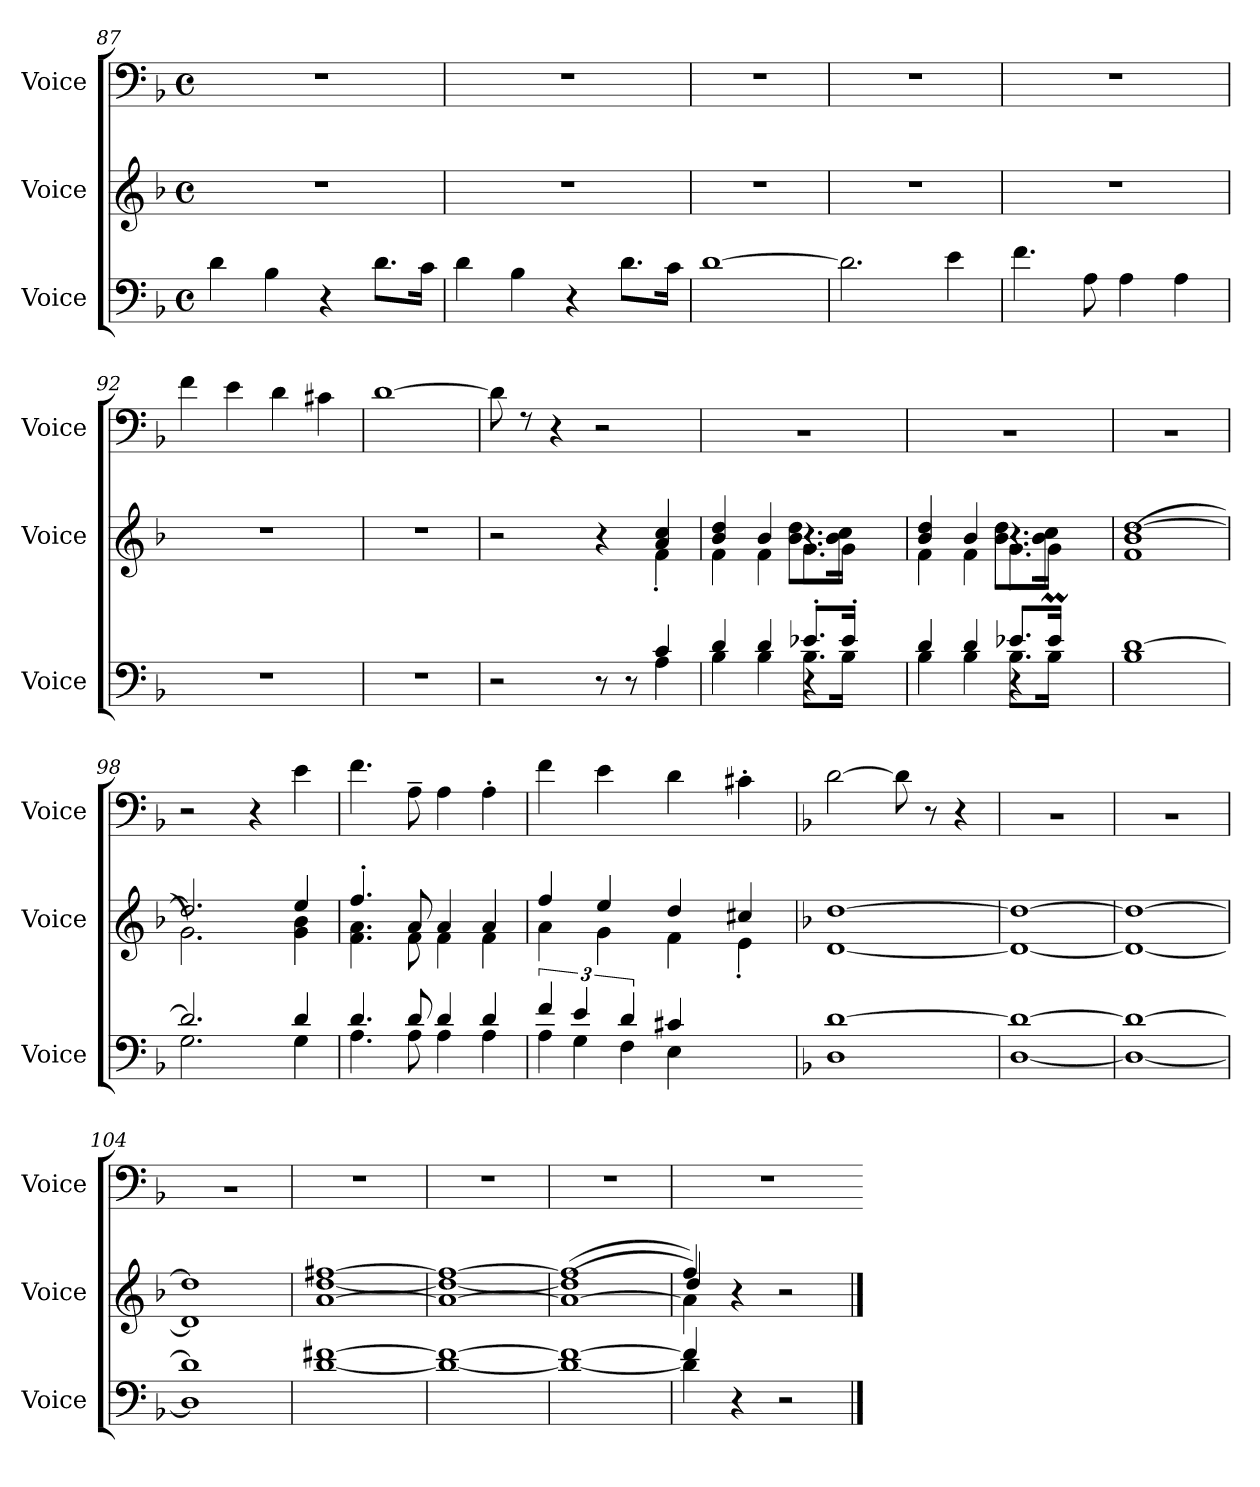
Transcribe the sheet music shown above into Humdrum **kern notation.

**kern	**kern	**kern
*part3	*part2	*part1
*staff3	*staff2	*staff1
*I"Voice	*I"Voice	*I"Voice
*I'Voice	*I'Voice	*I'Voice
!!LO:LB:g=z
*clefF4	*clefG2	*clefF4
*k[b-]	*k[b-]	*k[b-]
*M4/4	*M4/4	*M4/4
*met(c)	*met(c)	*met(c)
=87	=87	=87
4d\	1r	1r
4B-\	.	.
4r	.	.
8.d\L	.	.
16c\Jk	.	.
=88	=88	=88
4d\	1r	1r
4B-\	.	.
4r	.	.
8.d\L	.	.
16c\Jk	.	.
=89	=89	=89
[>1d	1r	1r
=90	=90	=90
2.d\]	1r	1r
4e\	.	.
=91	=91	=91
4.f\	1r	1r
8A\	.	.
4A\	.	.
4A\	.	.
!!LO:LB:g=z
=92	=92	=92
1rF	1rdd	4f\
.	.	4e\
.	.	4d\
.	.	4c#X\
=93	=93	=93
1rF	1rdd	[>1d
=94	=94	=94
*^	*^	*
2rE	2.ryy	2r	2.ryy	8d\]
.	.	.	.	8rE
.	.	.	.	4r
8r	.	4r	.	2r
8r	.	.	.	.
4A\	4c/	4a/ 4cc/	4f'<\	.
=95	=95	=95	=95	=95
*	*^	*	*^	*
4d/	4B-\	2ryy	4b-/ 4dd/	4f\	2ryy	1rE
4d/	4B-\	.	4b-/	4f\	.	.
8.e-X'>/L	4r	8.B-\L	4r	8.g\L	8.b-\ 8.dd\L	.
16e-'>/Jk	.	16B-\Jk	.	16g\Jk	16b-\ 16cc\Jk	.
4ryy	4ryy	4ryy	4ryy	4ryy	4ryy	.
=96	=96	=96	=96	=96	=96	=96
4d/	4B-\	2ryy	4b-/ 4dd/	4f\	2ryy	1rE
4d/	4B-\	.	4b-/	4f\	.	.
8.e-X/L	4r	8.B-\L	4r	8.g'<\L	8.b-\ 8.dd\L	.
16e-M/Jk	.	16B-\Jk	.	16g\Jk	16b-\ 16cc\Jk	.
4ryy	4ryy	4ryy	4ryy	4ryy	4ryy	.
*	*v	*v	*	*	*	*
!!LO:LB:g=z
=97	=97	=97	=97	=97	=97
[>1d	1B-	[>1dd	1b-	(<1f	1rE
*	*	*	*v	*v	*
=98	=98	=98	=98	=98
2.d/]	2.G\	2.dd/]	2.g\)	2rE
.	.	.	.	4r
4d/	4G\	4ee/	4g\ 4b-\	4e\
=99	=99	=99	=99	=99
4.d/	4.A\	4.ff'>/	4.f\ 4.a\	4.f\
8d/	8A\	8a/	8f\	8A~<\
4d/	4A\	4a/	4f\	4A\
4d/	4A\	4a/	4f\	4A'<\
=100	=100	=100	=100	=100
*^	*^	*	*	*
*	*	*^	*	*	*	*
6f/	4A\	6ryy	3ryy	2ryy	4ff/	4a\	4f\
6e/	.	4G\	.	.	.	.	.
.	4ryy	.	.	.	4ee/	4g\	4e\
6d/	.	.	4F\	.	.	.	.
.	.	4ryy	.	.	.	.	.
4c#X/	2ryy	.	.	4E\	4dd/	4f\	4d\
.	.	.	4ryy	.	.	.	.
.	.	3ryy	.	.	.	.	.
4ryy	.	.	.	4ryy	4cc#X/	4e'<\	4c#X'<\
.	.	.	6ryy	.	.	.	.
*v	*v	*v	*v	*v	*	*	*
!!LO:PB:g=z
=101	=101	=101	=101
*k[b-]	*k[b-]	*	*k[b-]
*^	*	*	*
[>1d	1D	[>1dd	[<1d	[>2d\
.	.	.	.	8d\]
.	.	.	.	8r
.	.	.	.	4r
=102	=102	=102	=102	=102
1d_	[<1D	1dd_	1d_	1rE
=103	=103	=103	=103	=103
1d_>	1D_	1dd_	1d_	1rE
=104	=104	=104	=104	=104
1d]	1D]	1dd]	1d]	1rE
!!LO:LB:g=z
=105	=105	=105	=105	=105
*	*	*	*^	*
[>1f#X	[<1d	[>1ff#X	[>1dd	[<1a	1r
=106	=106	=106	=106	=106	=106
1f#_	1d_	1ff#_	1dd_	1a_	1r
=107	=107	=107	=107	=107	=107
1f#_	1d_	(>1ff#]	(>1dd]	1a_	1r
=108	=108	=108	=108	=108	=108
4f#/]	4d\]	4ff/)	4dd/)	4a\]	1r
2.ryy	4r	2.ryy	2.ryy	4r	.
.	2rE	.	.	2rcc	.
*v	*v	*	*	*	*
*	*v	*v	*v	*
==	==	=
*-	*-	*-
